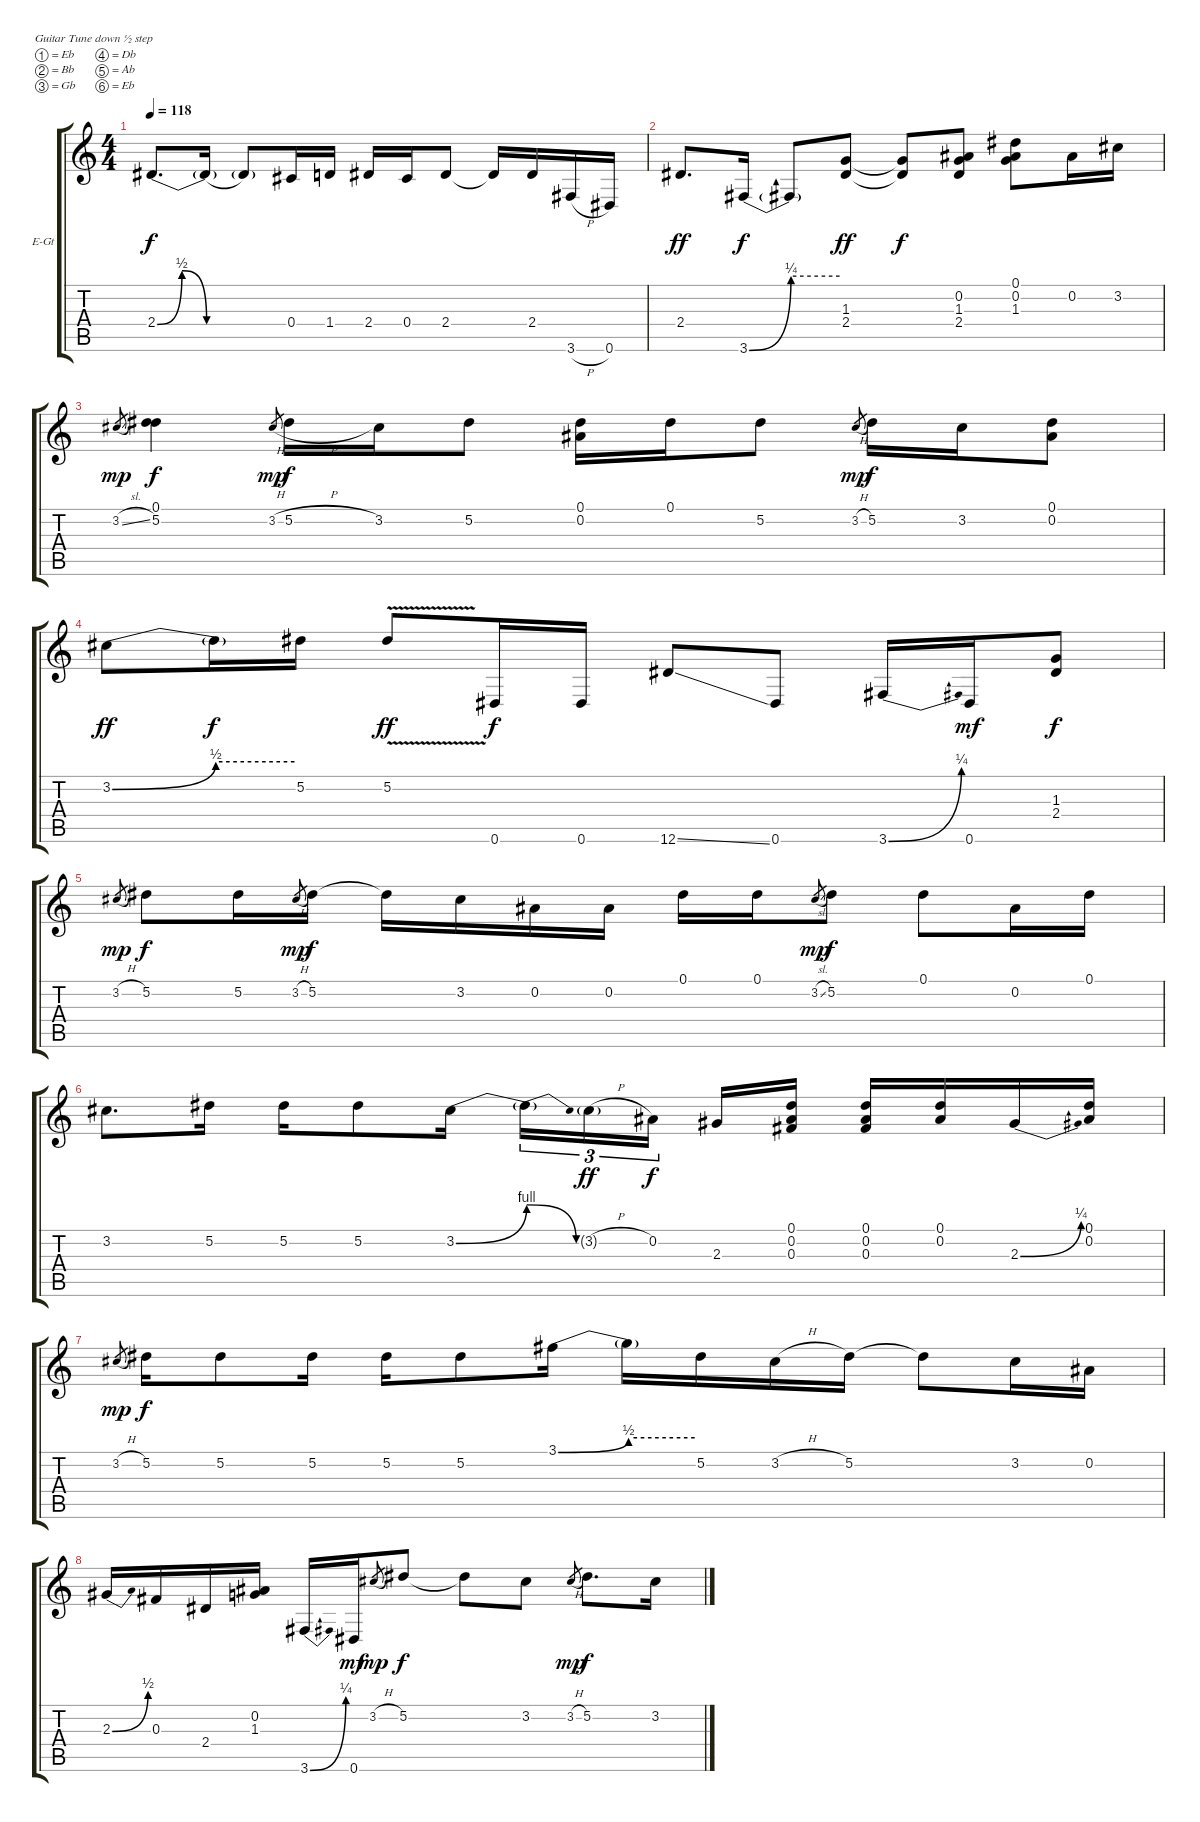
\bracketExtendMode groupsimilarinstruments
\firstSystemTrackNameOrientation horizontal
\otherSystemsTrackNameOrientation horizontal
\track ("Guitar (Jimi Hendrix)" "E-Gt") {instrument overdrivenguitar}
\staff {score tabs}
\tuning (Eb4 Bb3 Gb3 Db3 Ab2 Eb2)
\ts (4 4)
\tempo 118
\clef g2
\ks c
2.4{be (bendrelease 0 0 30 2 30 2 60 0)}.8{d dy f} 2.4{be (hold 0 0 60 0) t}.16 2.4{be (hold 0 0 60 0) t}.8 0.4.16 1.4.16 2.4.16 0.4.16 2.4.8 2.4{t}.16 2.4.16 3.6{h}.16 0.6.16 |
2.4.8{d dy ff} 3.6{be (bend 0 0 60 1)}.16{dy f} 3.6{be (hold 0 1 60 1) t}.8 (1.3 2.4).8{dy ff} (1.3{t} 2.4{t}).8{dy f} (0.2 1.3 2.4).8 (0.1 0.2 1.3).8 0.2.16 3.2.16 |
3.2{sl}.8{gr dy mp} (0.1 5.2).4{dy f} 3.2{h}.8{gr dy mp} 5.2{h}.16{dy f} 3.2.16 5.2.8 (0.1 0.2).16 0.1.16 5.2.8 3.2{h}.8{gr dy mp} 5.2.16{dy f} 3.2.16 (0.1 0.2).8 |
3.2{be (bend 0 0 60 2)}.8{dy ff} 3.2{be (hold 0 2 60 2) t}.16{dy f} 5.2.16 5.2{v}.8{dy ff} 0.6.16{dy f} 0.6.16 12.6{ss}.8 0.6.8 3.6{be (bend 0 0 60 1)}.16 0.6.16{dy mf} (1.3 2.4).8{dy f} |
3.2{h}.8{gr dy mp} 5.2.8{dy f} 5.2.16 3.2{h}.8{gr dy mp} 5.2.16{dy f} 5.2{t}.16 3.2.16 0.2.16 0.2.16 0.1.16 0.1.16 3.2{sl}.8{gr dy mp} 5.2.8{dy f} 0.1.8 0.2.16 0.1.16 |
3.2.8{d} 5.2.16 5.2.16 5.2.8 3.2{be (bend 0 0 60 4)}.16 3.2{be (release 0 4 60 0) t}.16{tu (3 2)} 3.2{h g}.16{tu (3 2) dy ff} 0.2.16{tu (3 2) dy f} 2.3.16 (0.1 0.2 0.3).16 (0.1 0.2 0.3).16 (0.1 0.2).16 2.3{be (bend 0 0 60 1)}.16 (0.1 0.2).16 |
3.2{h}.8{gr dy mp} 5.2.16{dy f} 5.2.8 5.2.16 5.2.16 5.2.8 3.1{be (bend 0 0 60 2)}.16 3.1{be (hold 0 2 60 2) t}.16 5.2.16 3.2{h}.16 5.2.16 5.2{t}.8 3.2.16 0.2.16 |
2.3{be (bend 0 0 60 2)}.16 0.3.16 2.4.16 (0.2 1.3).16 3.6{be (bend 0 0 60 1)}.16 0.6.16{dy mf} 3.2{h}.8{gr dy mp} 5.2.8{dy f} 5.2{t}.8 3.2.8 3.2{h}.8{gr dy mp} 5.2.8{d dy f} 3.2.16
